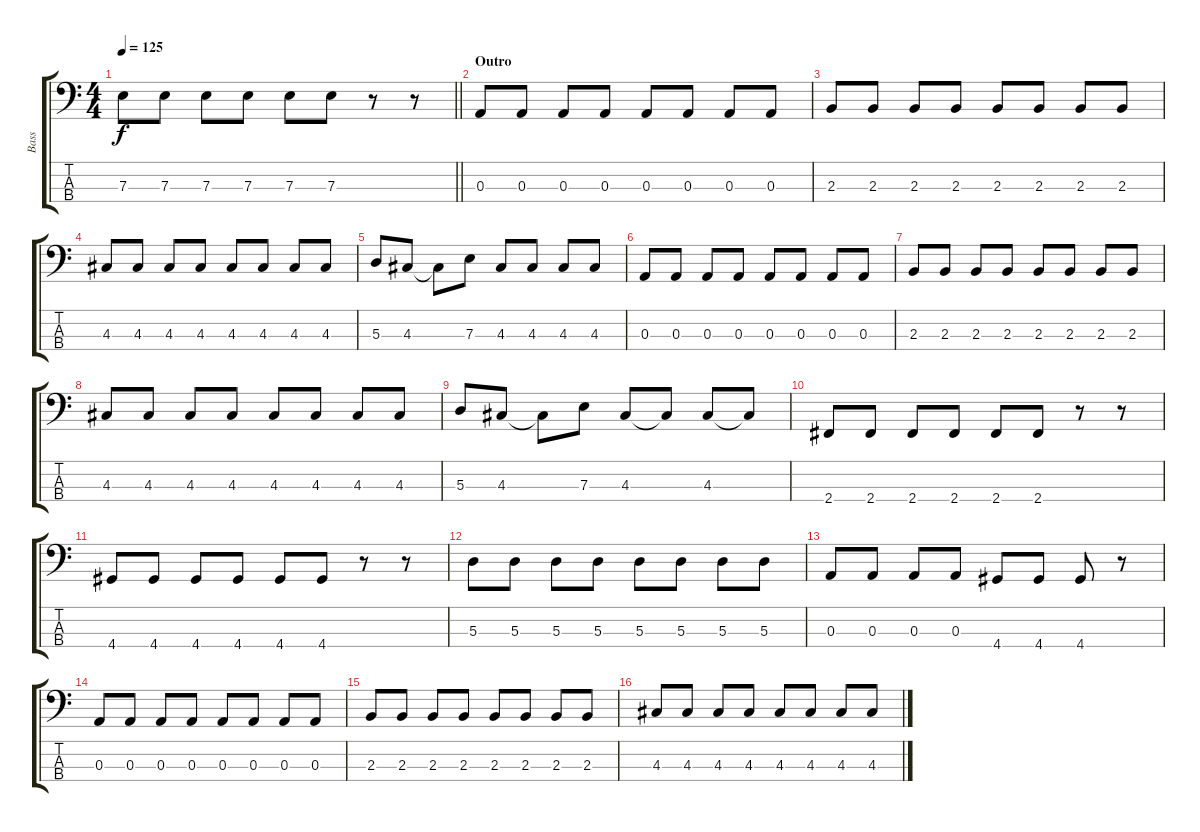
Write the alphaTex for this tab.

\track ("Bass" "Bass") {instrument electricbassfinger}
\staff {score tabs}
\tuning (G2 D2 A1 E1) {hide}
\ts (4 4)
\tempo 125
\clef f4
\barLineRight lightlight
\ks c
7.3.8{dy f} 7.3.8 7.3.8 7.3.8 7.3.8 7.3.8 r.8 r.8 |
\section ("" "Outro")
0.3.8 0.3.8 0.3.8 0.3.8 0.3.8 0.3.8 0.3.8 0.3.8 |
2.3.8 2.3.8 2.3.8 2.3.8 2.3.8 2.3.8 2.3.8 2.3.8 |
4.3.8 4.3.8 4.3.8 4.3.8 4.3.8 4.3.8 4.3.8 4.3.8 |
5.3.8 4.3.8 4.3{t}.8 7.3.8 4.3.8 4.3.8 4.3.8 4.3.8 |
0.3.8 0.3.8 0.3.8 0.3.8 0.3.8 0.3.8 0.3.8 0.3.8 |
2.3.8 2.3.8 2.3.8 2.3.8 2.3.8 2.3.8 2.3.8 2.3.8 |
4.3.8 4.3.8 4.3.8 4.3.8 4.3.8 4.3.8 4.3.8 4.3.8 |
5.3.8 4.3.8 4.3{t}.8 7.3.8 4.3.8 4.3{t}.8 4.3.8 4.3{t}.8 |
2.4.8 2.4.8 2.4.8 2.4.8 2.4.8 2.4.8 r.8 r.8 |
4.4.8 4.4.8 4.4.8 4.4.8 4.4.8 4.4.8 r.8 r.8 |
5.3.8 5.3.8 5.3.8 5.3.8 5.3.8 5.3.8 5.3.8 5.3.8 |
0.3.8 0.3.8 0.3.8 0.3.8 4.4.8 4.4.8 4.4.8 r.8 |
0.3.8 0.3.8 0.3.8 0.3.8 0.3.8 0.3.8 0.3.8 0.3.8 |
2.3.8 2.3.8 2.3.8 2.3.8 2.3.8 2.3.8 2.3.8 2.3.8 |
4.3.8 4.3.8 4.3.8 4.3.8 4.3.8 4.3.8 4.3.8 4.3.8
